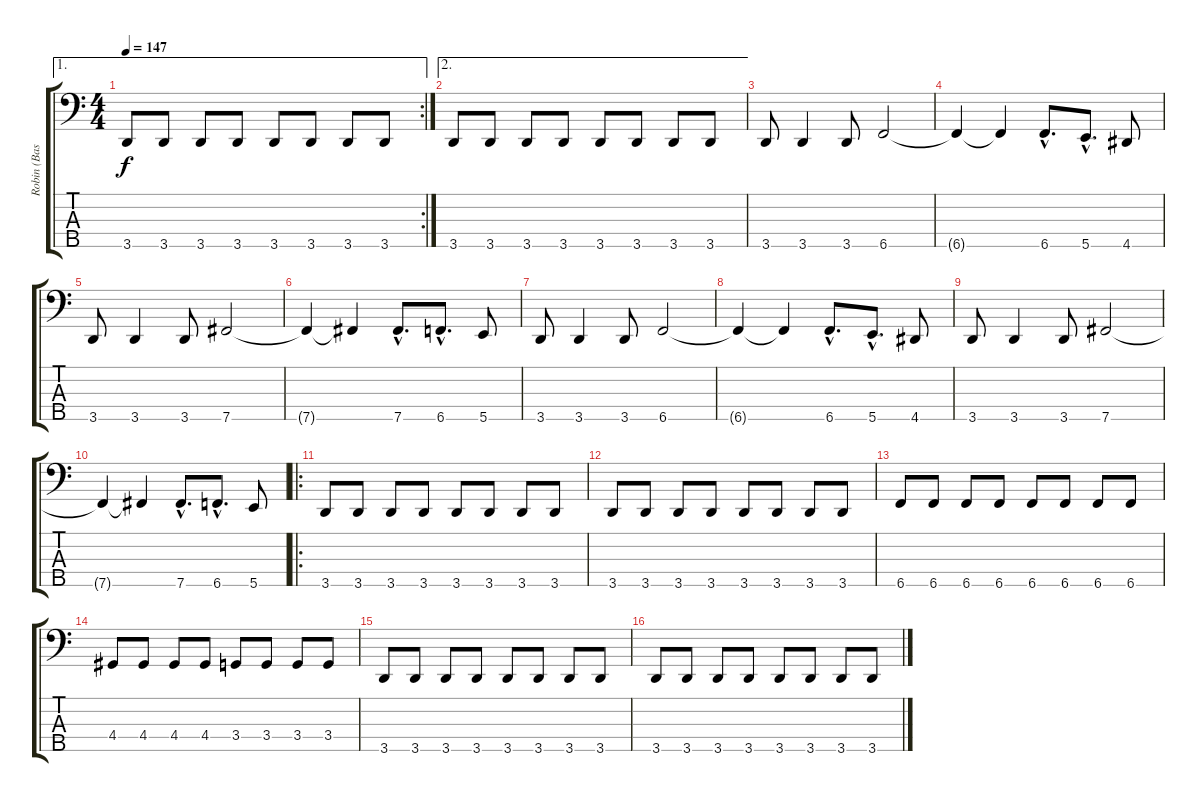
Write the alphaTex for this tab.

\track ("Robin (Bass)" "Robin (Bas") {instrument electricbasspick}
\staff {score tabs}
\tuning (G2 D2 A1 E1 B0) {hide}
\ae 1
\rc 2
\ts (4 4)
\tempo 147
\clef f4
\ks c
3.5.8{dy f} 3.5.8 3.5.8 3.5.8 3.5.8 3.5.8 3.5.8 3.5.8 |
\ae 2
3.5.8 3.5.8 3.5.8 3.5.8 3.5.8 3.5.8 3.5.8 3.5.8 |
3.5.8 3.5.4 3.5.8 6.5.2 |
6.5{t}.4 6.5{t}.4 6.5{hac}.8{d} 5.5{hac}.8{d} 4.5.8 |
3.5.8 3.5.4 3.5.8 7.5.2 |
7.5{t}.4 7.5{t}.4 7.5{hac}.8{d} 6.5{hac}.8{d} 5.5.8 |
3.5.8 3.5.4 3.5.8 6.5.2 |
6.5{t}.4 6.5{t}.4 6.5{hac}.8{d} 5.5{hac}.8{d} 4.5.8 |
3.5.8 3.5.4 3.5.8 7.5.2 |
7.5{t}.4 7.5{t}.4 7.5{hac}.8{d} 6.5{hac}.8{d} 5.5.8 |
\ro
3.5.8 3.5.8 3.5.8 3.5.8 3.5.8 3.5.8 3.5.8 3.5.8 |
3.5.8 3.5.8 3.5.8 3.5.8 3.5.8 3.5.8 3.5.8 3.5.8 |
6.5.8 6.5.8 6.5.8 6.5.8 6.5.8 6.5.8 6.5.8 6.5.8 |
4.4.8 4.4.8 4.4.8 4.4.8 3.4.8 3.4.8 3.4.8 3.4.8 |
3.5.8 3.5.8 3.5.8 3.5.8 3.5.8 3.5.8 3.5.8 3.5.8 |
3.5.8 3.5.8 3.5.8 3.5.8 3.5.8 3.5.8 3.5.8 3.5.8
